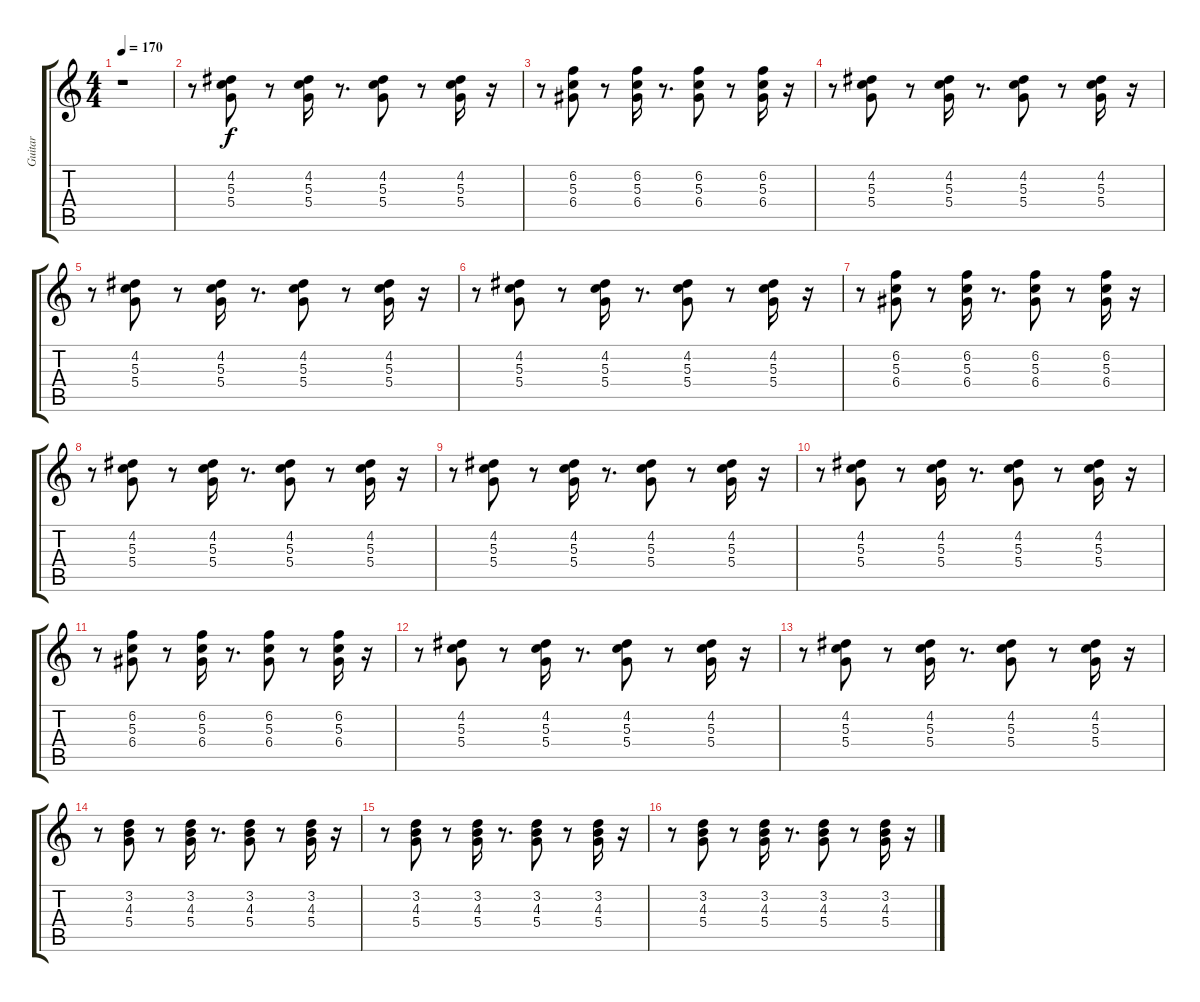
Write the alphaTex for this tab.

\track ("Guitar" "Guitar") {instrument electricguitarclean}
\staff {score tabs}
\tuning (E4 B3 G3 D3 A2 E2) {hide}
\ts (4 4)
\tempo 170
\clef g2
\ks c
r.1{dy f instrument electricguitarclean} |
r.8 (4.2 5.3 5.4).8 r.8 (4.2 5.3 5.4).16 r.8{d} (4.2 5.3 5.4).8 r.8 (4.2 5.3 5.4).16 r.16 |
r.8 (6.2 5.3 6.4).8 r.8 (6.2 5.3 6.4).16 r.8{d} (6.2 5.3 6.4).8 r.8 (6.2 5.3 6.4).16 r.16 |
r.8 (4.2 5.3 5.4).8 r.8 (4.2 5.3 5.4).16 r.8{d} (4.2 5.3 5.4).8 r.8 (4.2 5.3 5.4).16 r.16 |
r.8 (4.2 5.3 5.4).8 r.8 (4.2 5.3 5.4).16 r.8{d} (4.2 5.3 5.4).8 r.8 (4.2 5.3 5.4).16 r.16 |
r.8 (4.2 5.3 5.4).8 r.8 (4.2 5.3 5.4).16 r.8{d} (4.2 5.3 5.4).8 r.8 (4.2 5.3 5.4).16 r.16 |
r.8 (6.2 5.3 6.4).8 r.8 (6.2 5.3 6.4).16 r.8{d} (6.2 5.3 6.4).8 r.8 (6.2 5.3 6.4).16 r.16 |
r.8 (4.2 5.3 5.4).8 r.8 (4.2 5.3 5.4).16 r.8{d} (4.2 5.3 5.4).8 r.8 (4.2 5.3 5.4).16 r.16 |
r.8 (4.2 5.3 5.4).8 r.8 (4.2 5.3 5.4).16 r.8{d} (4.2 5.3 5.4).8 r.8 (4.2 5.3 5.4).16 r.16 |
r.8 (4.2 5.3 5.4).8 r.8 (4.2 5.3 5.4).16 r.8{d} (4.2 5.3 5.4).8 r.8 (4.2 5.3 5.4).16 r.16 |
r.8 (6.2 5.3 6.4).8 r.8 (6.2 5.3 6.4).16 r.8{d} (6.2 5.3 6.4).8 r.8 (6.2 5.3 6.4).16 r.16 |
r.8 (4.2 5.3 5.4).8 r.8 (4.2 5.3 5.4).16 r.8{d} (4.2 5.3 5.4).8 r.8 (4.2 5.3 5.4).16 r.16 |
r.8 (4.2 5.3 5.4).8 r.8 (4.2 5.3 5.4).16 r.8{d} (4.2 5.3 5.4).8 r.8 (4.2 5.3 5.4).16 r.16 |
r.8 (3.2 4.3 5.4).8 r.8 (3.2 4.3 5.4).16 r.8{d} (3.2 4.3 5.4).8 r.8 (3.2 4.3 5.4).16 r.16 |
r.8 (3.2 4.3 5.4).8 r.8 (3.2 4.3 5.4).16 r.8{d} (3.2 4.3 5.4).8 r.8 (3.2 4.3 5.4).16 r.16 |
r.8 (3.2 4.3 5.4).8 r.8 (3.2 4.3 5.4).16 r.8{d} (3.2 4.3 5.4).8 r.8 (3.2 4.3 5.4).16 r.16
